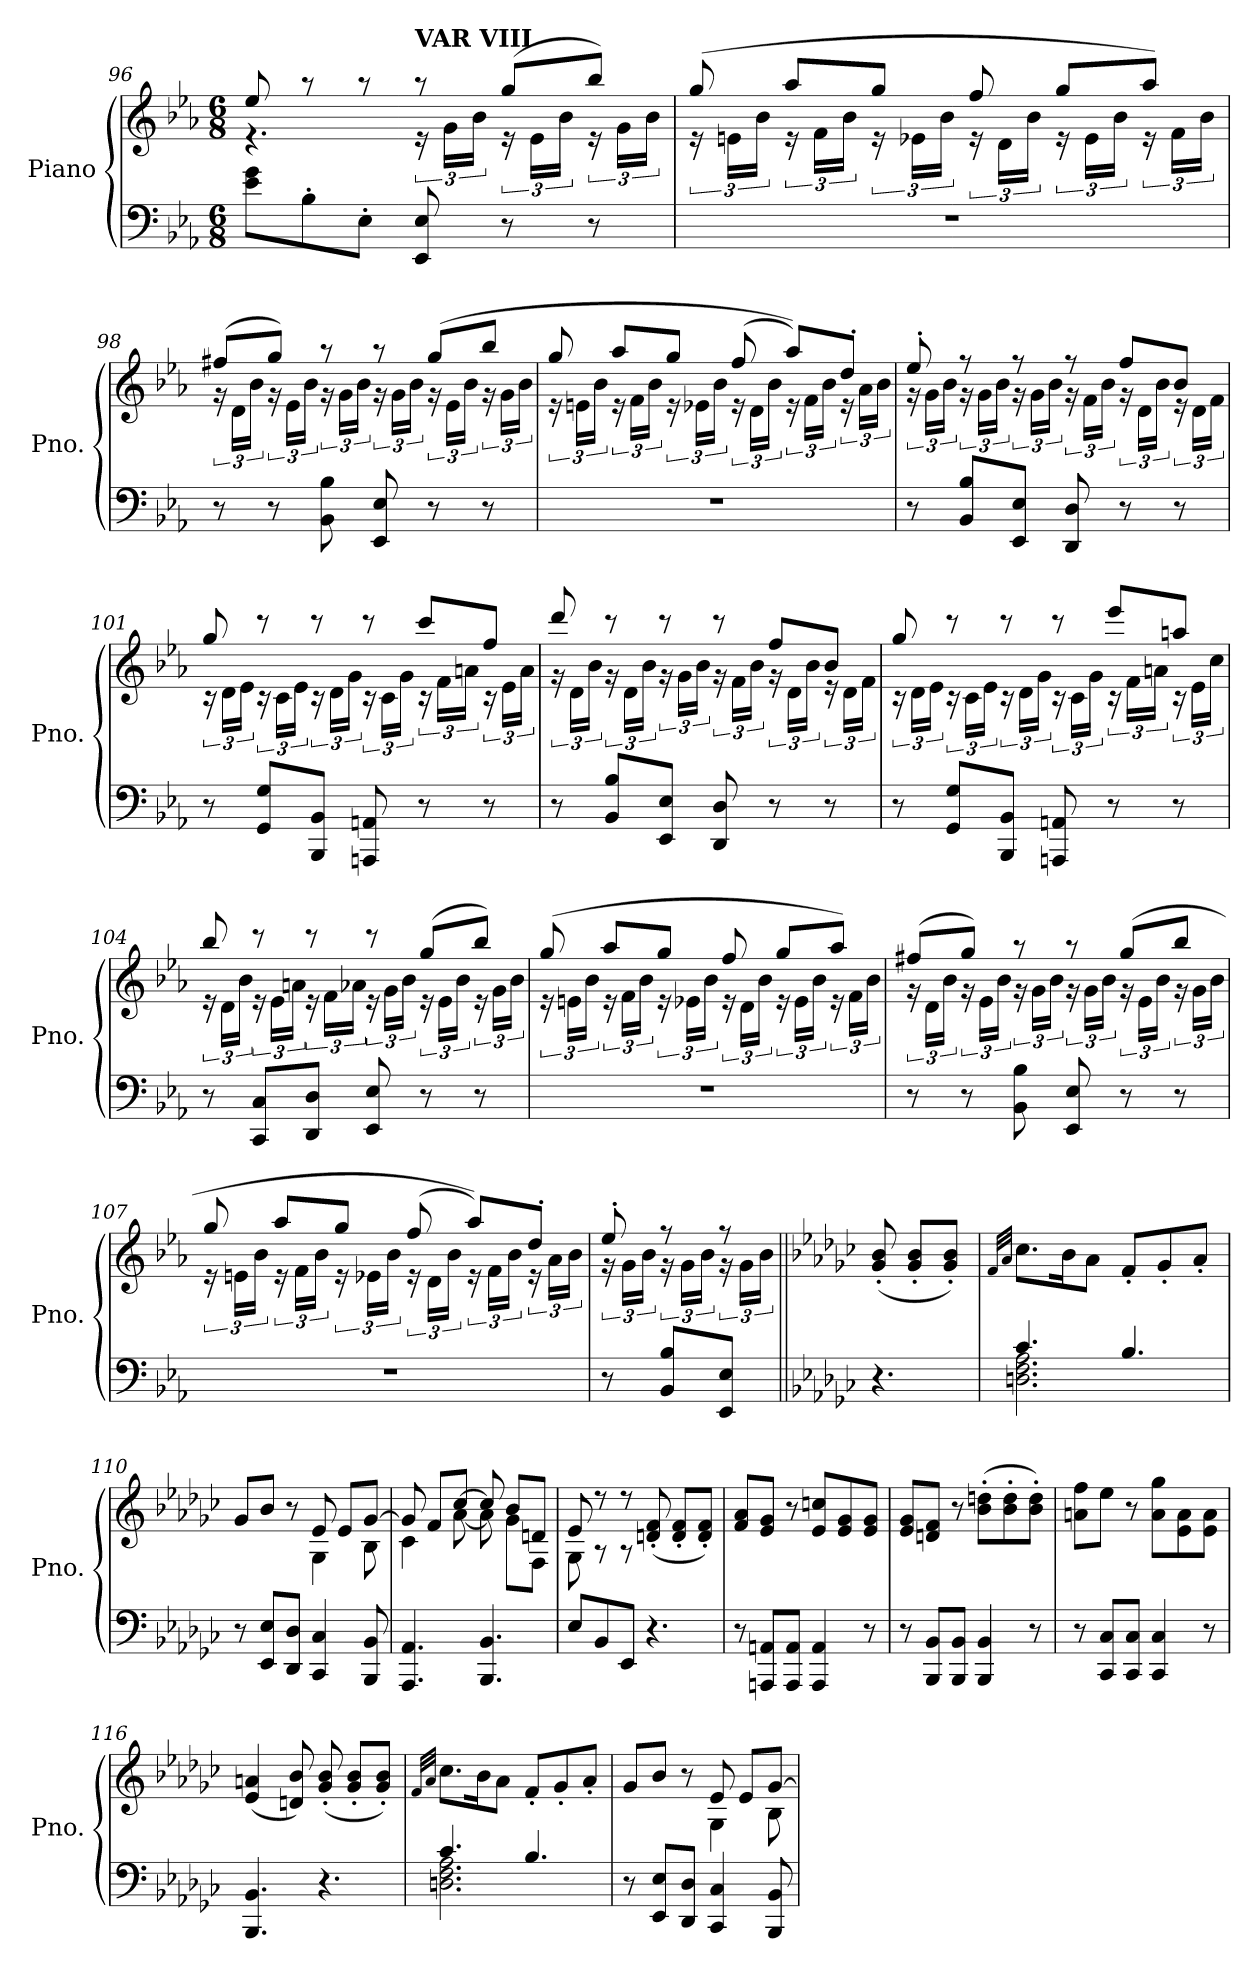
**kern	**kern
*part1	*part1
*staff2	*staff1
*I"Piano	*
*I'Pno.	*
*clefF4	*clefG2
*k[b-e-a-]	*k[b-e-a-]
*E-:	*E-:
*M6/8	*M6/8
=96	=96
*	*^
8e-\ 8g\L	8ee-/	4.r
8B-'\	8r	.
8E-'\J	8r	.
!	!LO:TX:a:B:t=VAR VIII	!
8EE-/ 8E-/	8r	24r
.	.	24g\LL
.	.	24b-\JJ
8r	(>8gg/L	24r
.	.	24e-\LL
.	.	24b-\JJ
8r	8bb-/J)	24r
.	.	24g\LL
.	.	24b-\JJ
=97	=97	=97
2.r	(>8gg/	24r
.	.	24en\LL
.	.	24b-\JJ
.	8aa-/L	24r
.	.	24f\LL
.	.	24b-\JJ
.	8gg/J	24r
.	.	24e-X\LL
.	.	24b-\JJ
.	8ff/	24r
.	.	24d\LL
.	.	24b-\JJ
.	8gg/L	24r
.	.	24e-\LL
.	.	24b-\JJ
.	8aa-/J)	24r
.	.	24f\LL
.	.	24b-\JJ
!!LO:LB:g=z	!!
=98	=98	=98
8r	(>8ff#X/L	24r
.	.	24d\LL
.	.	24b-\JJ
8r	8gg/J)	24r
.	.	24e-\LL
.	.	24b-\JJ
8BB-\ 8B-\	8r	24r
.	.	24g\LL
.	.	24b-\JJ
8EE-/ 8E-/	8r	24r
.	.	24g\LL
.	.	24b-\JJ
8r	(>8gg/L	24r
.	.	24e-\LL
.	.	24b-\JJ
8r	8bb-/J	24r
.	.	24g\LL
.	.	24b-\JJ
=99	=99	=99
2.r	8gg/	24r
.	.	24en\LL
.	.	24b-\JJ
.	8aa-/L	24r
.	.	24f\LL
.	.	24b-\JJ
.	8gg/J	24r
.	.	24e-X\LL
.	.	24b-\JJ
.	(>8ff/	24r
.	.	24d\LL
.	.	24b-\JJ
.	8aa-/L))	24r
.	.	24f\LL
.	.	24b-\JJ
.	8dd'/J	24r
.	.	24a-\LL
.	.	24b-\JJ
!!LO:LB:g=z	!!
=100	=100	=100
8r	8ee-'/	24r
.	.	24g\LL
.	.	24b-\JJ
8BB-/ 8B-/L	8r	24r
.	.	24g\LL
.	.	24b-\JJ
8EE-/ 8E-/J	8r	24r
.	.	24g\LL
.	.	24b-\JJ
8DD/ 8D/	8r	24r
.	.	24f\LL
.	.	24b-\JJ
8r	8ff/L	24r
.	.	24d\LL
.	.	24b-\JJ
8r	8b-/J	24r
.	.	24d\LL
.	.	24f\JJ
=101	=101	=101
8r	8gg/	24r
.	.	24d\LL
.	.	24e-\JJ
8GG/ 8G/L	8r	24r
.	.	24c\LL
.	.	24e-\JJ
8BBB-/ 8BB-/J	8r	24r
.	.	24d\LL
.	.	24g\JJ
8AAAn/ 8AAn/	8r	24r
.	.	24c\LL
.	.	24g\JJ
8r	8ccc/L	24r
.	.	24f\LL
.	.	24an\JJ
8r	8ff/J	24r
.	.	24e-\LL
.	.	24a\JJ
!!LO:LB:g=z	!!
=102	=102	=102
8r	8ddd/	24r
.	.	24d\LL
.	.	24b-\JJ
8BB-/ 8B-/L	8r	24r
.	.	24d\LL
.	.	24b-\JJ
8EE-/ 8E-/J	8r	24r
.	.	24g\LL
.	.	24b-\JJ
8DD/ 8D/	8r	24r
.	.	24f\LL
.	.	24b-\JJ
8r	8ff/L	24r
.	.	24d\LL
.	.	24b-\JJ
8r	8b-/J	24r
.	.	24d\LL
.	.	24f\JJ
=103	=103	=103
8r	8gg/	24r
.	.	24d\LL
.	.	24e-\JJ
8GG/ 8G/L	8r	24r
.	.	24c\LL
.	.	24e-\JJ
8BBB-/ 8BB-/J	8r	24r
.	.	24d\LL
.	.	24g\JJ
8AAAn/ 8AAn/	8r	24r
.	.	24c\LL
.	.	24g\JJ
8r	8eee-/L	24r
.	.	24f\LL
.	.	24an\JJ
8r	8aan/J	24r
.	.	24e-\LL
.	.	24cc\JJ
!!LO:LB:g=z	!!
=104	=104	=104
8r	8bb-/	24r
.	.	24d\LL
.	.	24b-\JJ
8CC/ 8C/L	8r	24r
.	.	24e-\LL
.	.	24an\JJ
8DD/ 8D/J	8r	24r
.	.	24f\LL
.	.	24a-X\JJ
8EE-/ 8E-/	8r	24r
.	.	24g\LL
.	.	24b-\JJ
8r	(>8gg/L	24r
.	.	24e-\LL
.	.	24b-\JJ
8r	8bb-/J)	24r
.	.	24g\LL
.	.	24b-\JJ
=105	=105	=105
2.r	(>8gg/	24r
.	.	24en\LL
.	.	24b-\JJ
.	8aa-/L	24r
.	.	24f\LL
.	.	24b-\JJ
.	8gg/J	24r
.	.	24e-X\LL
.	.	24b-\JJ
.	8ff/	24r
.	.	24d\LL
.	.	24b-\JJ
.	8gg/L	24r
.	.	24e-\LL
.	.	24b-\JJ
.	8aa-/J)	24r
.	.	24f\LL
.	.	24b-\JJ
!!LO:PB:g=z	!!
=106	=106	=106
8r	(>8ff#X/L	24r
.	.	24d\LL
.	.	24b-\JJ
8r	8gg/J)	24r
.	.	24e-\LL
.	.	24b-\JJ
8BB-\ 8B-\	8r	24r
.	.	24g\LL
.	.	24b-\JJ
8EE-/ 8E-/	8r	24r
.	.	24g\LL
.	.	24b-\JJ
8r	(>8gg/L	24r
.	.	24e-\LL
.	.	24b-\JJ
8r	8bb-/J	24r
.	.	24g\LL
.	.	24b-\JJ
=107	=107	=107
2.r	8gg/	24r
.	.	24en\LL
.	.	24b-\JJ
.	8aa-/L	24r
.	.	24f\LL
.	.	24b-\JJ
.	8gg/J	24r
.	.	24e-X\LL
.	.	24b-\JJ
.	(>8ff/	24r
.	.	24d\LL
.	.	24b-\JJ
.	8aa-/L))	24r
.	.	24f\LL
.	.	24b-\JJ
.	8dd'/J	24r
.	.	24a-\LL
.	.	24b-\JJ
!!LO:LB:g=z	!!
=108	=108	=108
8r	8ee-'/	24r
.	.	24g\LL
.	.	24b-\JJ
8BB-/ 8B-/L	8r	24r
.	.	24g\LL
.	.	24b-\JJ
8EE-/ 8E-/J	8r	24r
.	.	24g\LL
.	.	24b-\JJ
*	*v	*v
=108X1||	=108X1||
*k[b-e-a-d-g-c-]	*k[b-e-a-d-g-c-]
*	*^
!	!LO:TX:a:B:t=VAR IX	!
*	*v	*v
4.r	(>8g-/' 8b-/'
.	8g-/' 8b-/'L
.	8g-/' 8b-/'J)
=109	=109
.	32qf/LLL
.	32qa-/JJJ
*^	*
4.c-/	2.Dn\ 2.F\ 2.A-\	8.cc-\L
.	.	16b-\K
.	.	8a-\J
4.B-/	.	8f'/L
.	.	8g-'/
.	.	8a-'/J
*v	*v	*
=110	=110
*	*^
8r	8g-/L	4.ryy
8EE-/ 8E-/L	8b-/J	.
8DD-/ 8D-/J	8r	.
4CC-/ 4C-/	8e-/	4G-\
.	8e-/L	.
8BBB-/ 8BB-/	[8g-/J	8B-\
=111	=111	=111
4.AAA-/ 4.AA-/	8g-/]	4c-\
.	8f/L	.
.	[8cc-/J	[8a-\
4.BBB-/ 4.BB-/	8cc-/]	8a-\]
.	8b-/L	8g-\L
.	8dn/J	8F\J
!!LO:LB:g=z	!!
=112	=112	=112
8E-/L	8e-/	8G-\
8BB-/	8r	8r
8EE-/J	8r	8r
4.r	(>8dn/' 8f/'	4.ryy
.	8d/' 8f/'L	.
.	8d/' 8f/'J)	.
*	*v	*v
=113	=113
8r	8f/ 8a-/L
8AAAn/ 8AAn/L	8e-/ 8g-/J
8AAA/ 8AA/J	8r
4AAA/ 4AA/	8e-/ 8ccn/L
.	8e-/ 8g-/
8r	8e-/ 8g-/J
=114	=114
8r	8e-/ 8g-/L
8BBB-/ 8BB-/L	8dn/ 8f/J
8BBB-/ 8BB-/J	8r
4BBB-/ 4BB-/	(>8b-\' 8ddn\'L
.	8b-\' 8dd\'
8r	8b-\' 8dd\'J)
=115	=115
8r	8an\ 8ff\L
8CC-/ 8C-/L	8ee-\J
8CC-/ 8C-/J	8r
4CC-/ 4C-/	8a\ 8gg-\L
.	8e-\ 8a\
8r	8e-\ 8a\J
=116	=116
4.BBB-/ 4.BB-/	(>4e-/ 4an/
.	8dn/ 8b-/)
4.r	(>8g-/' 8b-/'
.	8g-/' 8b-/'L
.	8g-/' 8b-/'J)
=117	=117
.	32qf/LLL
.	32qa-/JJJ
*^	*
4.c-/	2.Dn\ 2.F\ 2.A-\	8.cc-\L
.	.	16b-\K
.	.	8a-\J
4.B-/	.	8f'/L
.	.	8g-'/
.	.	8a-'/J
*v	*v	*
!!LO:LB:g=z
=118	=118
*	*^
8r	8g-/L	4.ryy
8EE-/ 8E-/L	8b-/J	.
8DD-/ 8D-/J	8r	.
4CC-/ 4C-/	8e-/	4G-\
.	8e-/L	.
8BBB-/ 8BB-/	[8g-/J	8B-\
*	*v	*v
=	=
*-	*-
